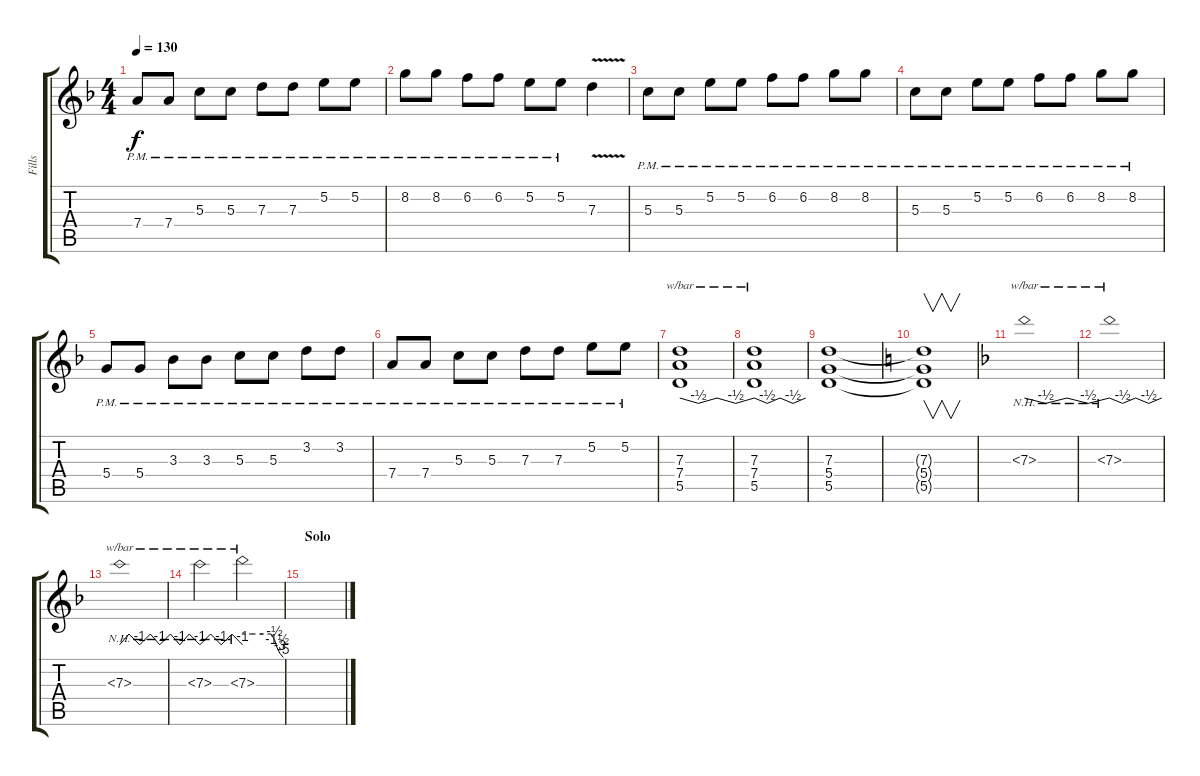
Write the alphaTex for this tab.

\track ("Fills" "Fills") {instrument distortionguitar}
\staff {score tabs}
\tuning (E4 B3 G3 D3 A2 E2) {hide}
\ts (4 4)
\tempo 130
\clef g2
\ks dminor
7.4{pm}.8{dy f} 7.4{pm}.8 5.3{pm}.8 5.3{pm}.8 7.3{pm}.8 7.3{pm}.8 5.2{pm}.8 5.2{pm}.8 |
8.2{pm}.8 8.2{pm}.8 6.2{pm}.8 6.2{pm}.8 5.2{pm}.8 5.2{pm}.8 7.3{v}.4 |
5.3{pm}.8 5.3{pm}.8 5.2{pm}.8 5.2{pm}.8 6.2{pm}.8 6.2{pm}.8 8.2{pm}.8 8.2{pm}.8 |
5.3{pm}.8 5.3{pm}.8 5.2{pm}.8 5.2{pm}.8 6.2{pm}.8 6.2{pm}.8 8.2{pm}.8 8.2{pm}.8 |
5.4{pm}.8 5.4{pm}.8 3.3{pm}.8 3.3{pm}.8 5.3{pm}.8 5.3{pm}.8 3.2{pm}.8 3.2{pm}.8 |
7.4{pm}.8 7.4{pm}.8 5.3{pm}.8 5.3{pm}.8 7.3{pm}.8 7.3{pm}.8 5.2{pm}.8 5.2{pm}.8 |
(7.3 7.4 5.5).1{tbe (custom default 0 0 15 -2 30 0 45 -2 60 0)} |
(7.3 7.4 5.5).1{tbe (custom default 0 0 15 -2 30 0 45 -2 60 0)} |
(7.3 5.4 5.5).1 |
\ks aminor
(7.3{t} 5.4{t} 5.5{t}).1{v} |
\ks dminor
7.3{nh}.1{tbe (custom default 0 0 15 -2 30 0 45 -2 60 0)} |
7.3{nh}.1{tbe (custom default 0 0 15 -2 30 0 45 -2 60 0)} |
7.3{nh}.1{tbe (custom default 0 -4 7 0 15 -4 23 0 30 -4 38 0 45 -4 52 0 60 -4)} |
7.3{nh}.2{tbe (custom default 0 -4 15 0 30 -4 45 0 60 -4)} 7.3{nh}.2{tbe (custom default 0 0 15 0 30 0 42 0 47 -2 51 -6 55 -12 60 -20)} |
\section ("" "Solo")
